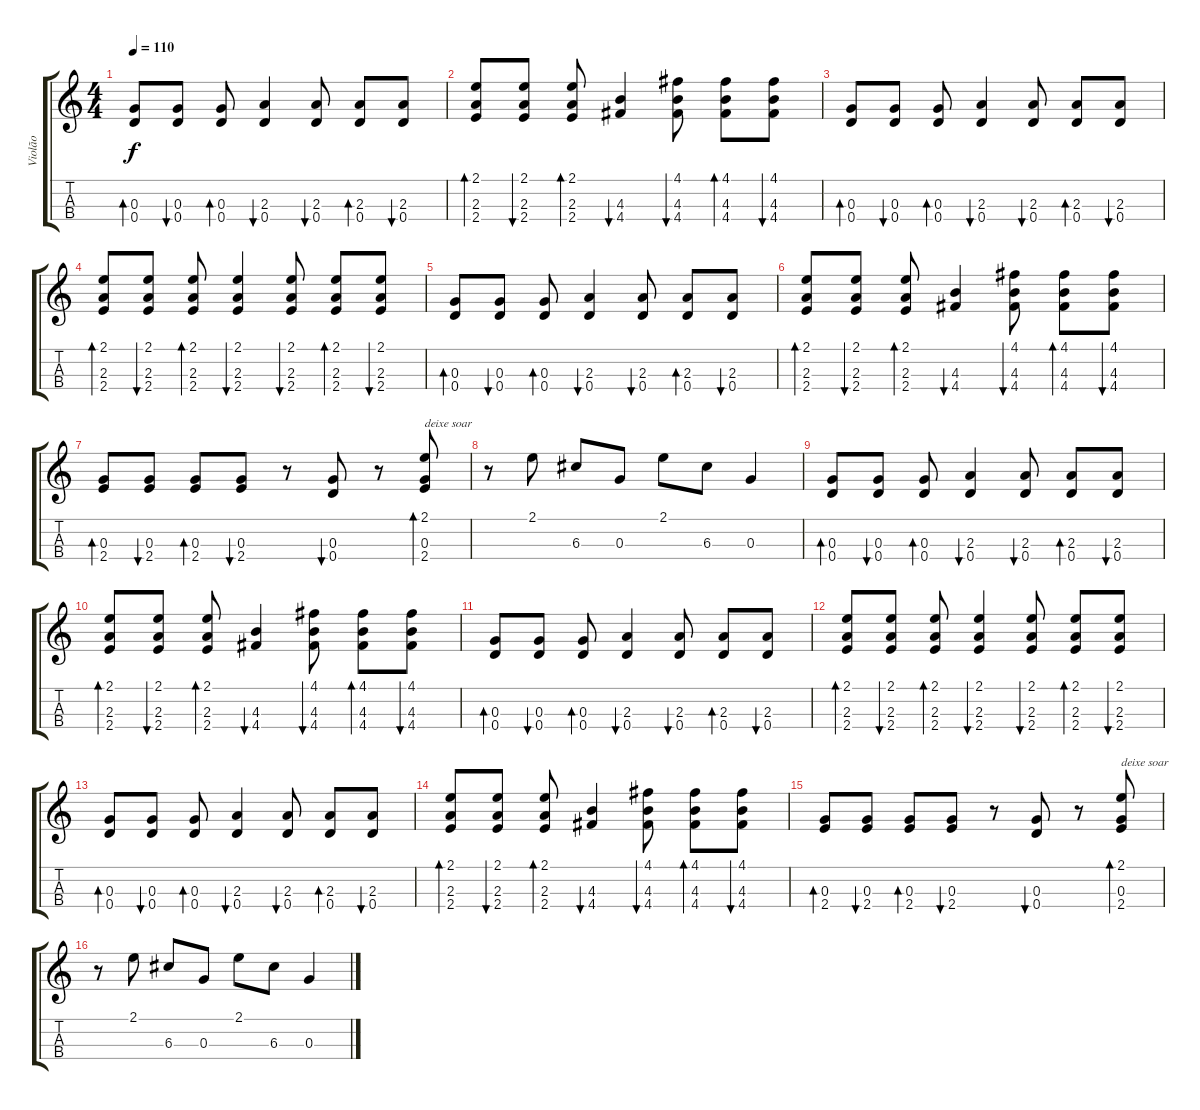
\track ("Violão" "Violão") {instrument acousticguitarsteel}
\staff {score tabs}
\tuning (D4 B4 G3 D3) {hide}
\ts (4 4)
\tempo 110
\clef g2
\ks c
(0.3 0.4).8{bd 30 dy f} (0.3 0.4).8{bu 30} (0.3 0.4).8{bd 30} (2.3 0.4).4{bu 30} (2.3 0.4).8{bu 30} (2.3 0.4).8{bd 30} (2.3 0.4).8{bu 30} |
(2.1 2.3 2.4).8{bd 30} (2.1 2.3 2.4).8{bu 30} (2.1 2.3 2.4).8{bd 30} (4.3 4.4).4{bu 30} (4.1 4.3 4.4).8{bu 30} (4.1 4.3 4.4).8{bd 30} (4.1 4.3 4.4).8{bu 30} |
(0.3 0.4).8{bd 30} (0.3 0.4).8{bu 30} (0.3 0.4).8{bd 30} (2.3 0.4).4{bu 30} (2.3 0.4).8{bu 30} (2.3 0.4).8{bd 30} (2.3 0.4).8{bu 30} |
(2.1 2.3 2.4).8{bd 30} (2.1 2.3 2.4).8{bu 30} (2.1 2.3 2.4).8{bd 30} (2.1 2.3 2.4).4{bu 30} (2.1 2.3 2.4).8{bu 30} (2.1 2.3 2.4).8{bd 30} (2.1 2.3 2.4).8{bu 30} |
(0.3 0.4).8{bd 30} (0.3 0.4).8{bu 30} (0.3 0.4).8{bd 30} (2.3 0.4).4{bu 30} (2.3 0.4).8{bu 30} (2.3 0.4).8{bd 30} (2.3 0.4).8{bu 30} |
(2.1 2.3 2.4).8{bd 30} (2.1 2.3 2.4).8{bu 30} (2.1 2.3 2.4).8{bd 30} (4.3 4.4).4{bu 30} (4.1 4.3 4.4).8{bu 30} (4.1 4.3 4.4).8{bd 30} (4.1 4.3 4.4).8{bu 60} |
(0.3 2.4).8{bd 30} (0.3 2.4).8{bu 30} (0.3 2.4).8{bd 30} (0.3 2.4).8{bu 30} r.8 (0.3 0.4).8{bu 30} r.8 (2.1 0.3 2.4).8{bd 30 txt "deixe soar"} |
r.8 2.1.8 6.3.8 0.3.8 2.1.8 6.3.8 0.3.4 |
(0.3 0.4).8{bd 30} (0.3 0.4).8{bu 30} (0.3 0.4).8{bd 30} (2.3 0.4).4{bu 30} (2.3 0.4).8{bu 30} (2.3 0.4).8{bd 30} (2.3 0.4).8{bu 30} |
(2.1 2.3 2.4).8{bd 30} (2.1 2.3 2.4).8{bu 30} (2.1 2.3 2.4).8{bd 30} (4.3 4.4).4{bu 30} (4.1 4.3 4.4).8{bu 30} (4.1 4.3 4.4).8{bd 30} (4.1 4.3 4.4).8{bu 30} |
(0.3 0.4).8{bd 30} (0.3 0.4).8{bu 30} (0.3 0.4).8{bd 30} (2.3 0.4).4{bu 30} (2.3 0.4).8{bu 30} (2.3 0.4).8{bd 30} (2.3 0.4).8{bu 30} |
(2.1 2.3 2.4).8{bd 30} (2.1 2.3 2.4).8{bu 30} (2.1 2.3 2.4).8{bd 30} (2.1 2.3 2.4).4{bu 30} (2.1 2.3 2.4).8{bu 30} (2.1 2.3 2.4).8{bd 30} (2.1 2.3 2.4).8{bu 30} |
(0.3 0.4).8{bd 30} (0.3 0.4).8{bu 30} (0.3 0.4).8{bd 30} (2.3 0.4).4{bu 30} (2.3 0.4).8{bu 30} (2.3 0.4).8{bd 30} (2.3 0.4).8{bu 30} |
(2.1 2.3 2.4).8{bd 30} (2.1 2.3 2.4).8{bu 30} (2.1 2.3 2.4).8{bd 30} (4.3 4.4).4{bu 30} (4.1 4.3 4.4).8{bu 30} (4.1 4.3 4.4).8{bd 30} (4.1 4.3 4.4).8{bu 60} |
(0.3 2.4).8{bd 30} (0.3 2.4).8{bu 30} (0.3 2.4).8{bd 30} (0.3 2.4).8{bu 30} r.8 (0.3 0.4).8{bu 30} r.8 (2.1 0.3 2.4).8{bd 30 txt "deixe soar"} |
r.8 2.1.8 6.3.8 0.3.8 2.1.8 6.3.8 0.3.4
